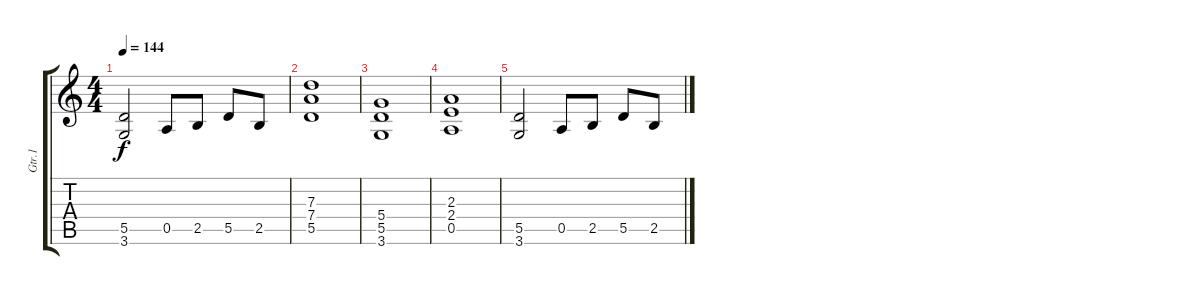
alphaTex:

\track ("Gtr.1" "Gtr.1") {instrument distortionguitar}
\staff {score tabs}
\tuning (E4 B3 G3 D3 A2 E2) {hide}
\ts (4 4)
\tempo 144
\clef g2
\ks c
(5.5 3.6).2{dy f volume 13} 0.5.8 2.5.8 5.5.8 2.5.8 |
(7.3 7.4 5.5).1 |
(5.4 5.5 3.6).1{volume 10} |
(2.3 2.4 0.5).1{volume 5} |
(5.5 3.6).2{volume 0} 0.5.8 2.5.8 5.5.8 2.5.8
